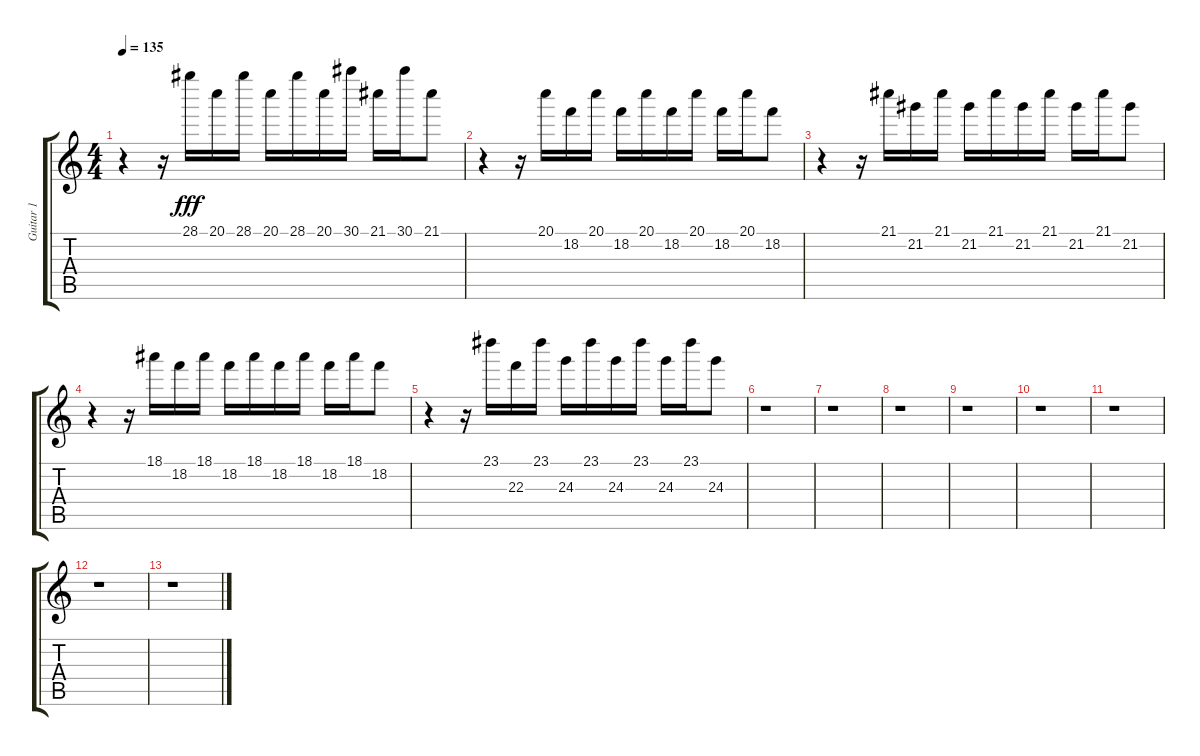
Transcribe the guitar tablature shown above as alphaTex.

\track ("Guitar 1" "Guitar 1") {instrument acousticguitarsteel}
\staff {score tabs}
\tuning (E4 B3 G3 D3 A2 E2) {hide}
\ts (4 4)
\tempo 135
\clef g2
\ks c
r.4{dy fff} r.16 28.1.16 20.1.16 28.1.16 20.1.16 28.1.16 20.1.16 30.1.16 21.1.16 30.1.16 21.1.8 |
r.4 r.16 20.1.16 18.2.16 20.1.16 18.2.16 20.1.16 18.2.16 20.1.16 18.2.16 20.1.16 18.2.8 |
r.4 r.16 21.1.16 21.2.16 21.1.16 21.2.16 21.1.16 21.2.16 21.1.16 21.2.16 21.1.16 21.2.8 |
r.4 r.16 18.1.16 18.2.16 18.1.16 18.2.16 18.1.16 18.2.16 18.1.16 18.2.16 18.1.16 18.2.8 |
r.4 r.16 23.1.16 22.3.16 23.1.16 24.3.16 23.1.16 24.3.16 23.1.16 24.3.16 23.1.16 24.3.8 |
r.1 |
r.1 |
r.1 |
r.1 |
r.1 |
r.1 |
r.1 |
r.1
